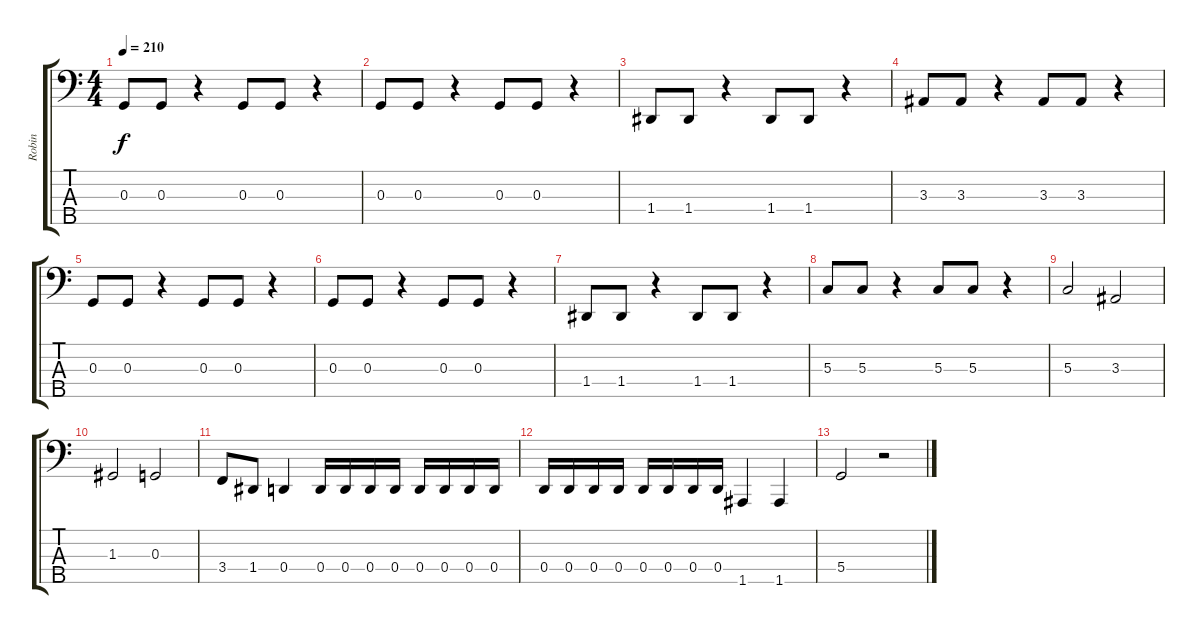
\track ("Robin" "Robin") {instrument electricbasspick}
\staff {score tabs}
\tuning (F2 C2 G1 D1 A0) {hide}
\ts (4 4)
\tempo 210
\clef f4
\ks c
0.3.8{dy f} 0.3.8 r.4 0.3.8 0.3.8 r.4 |
0.3.8 0.3.8 r.4 0.3.8 0.3.8 r.4 |
1.4.8 1.4.8 r.4 1.4.8 1.4.8 r.4 |
3.3.8 3.3.8 r.4 3.3.8 3.3.8 r.4 |
0.3.8 0.3.8 r.4 0.3.8 0.3.8 r.4 |
0.3.8 0.3.8 r.4 0.3.8 0.3.8 r.4 |
1.4.8 1.4.8 r.4 1.4.8 1.4.8 r.4 |
5.3.8 5.3.8 r.4 5.3.8 5.3.8 r.4 |
5.3.2 3.3.2 |
1.3.2 0.3.2 |
3.4.8 1.4.8 0.4.4 0.4.16 0.4.16 0.4.16 0.4.16 0.4.16 0.4.16 0.4.16 0.4.16 |
0.4.16 0.4.16 0.4.16 0.4.16 0.4.16 0.4.16 0.4.16 0.4.16 1.5.4 1.5.4 |
5.4.2 r.2
